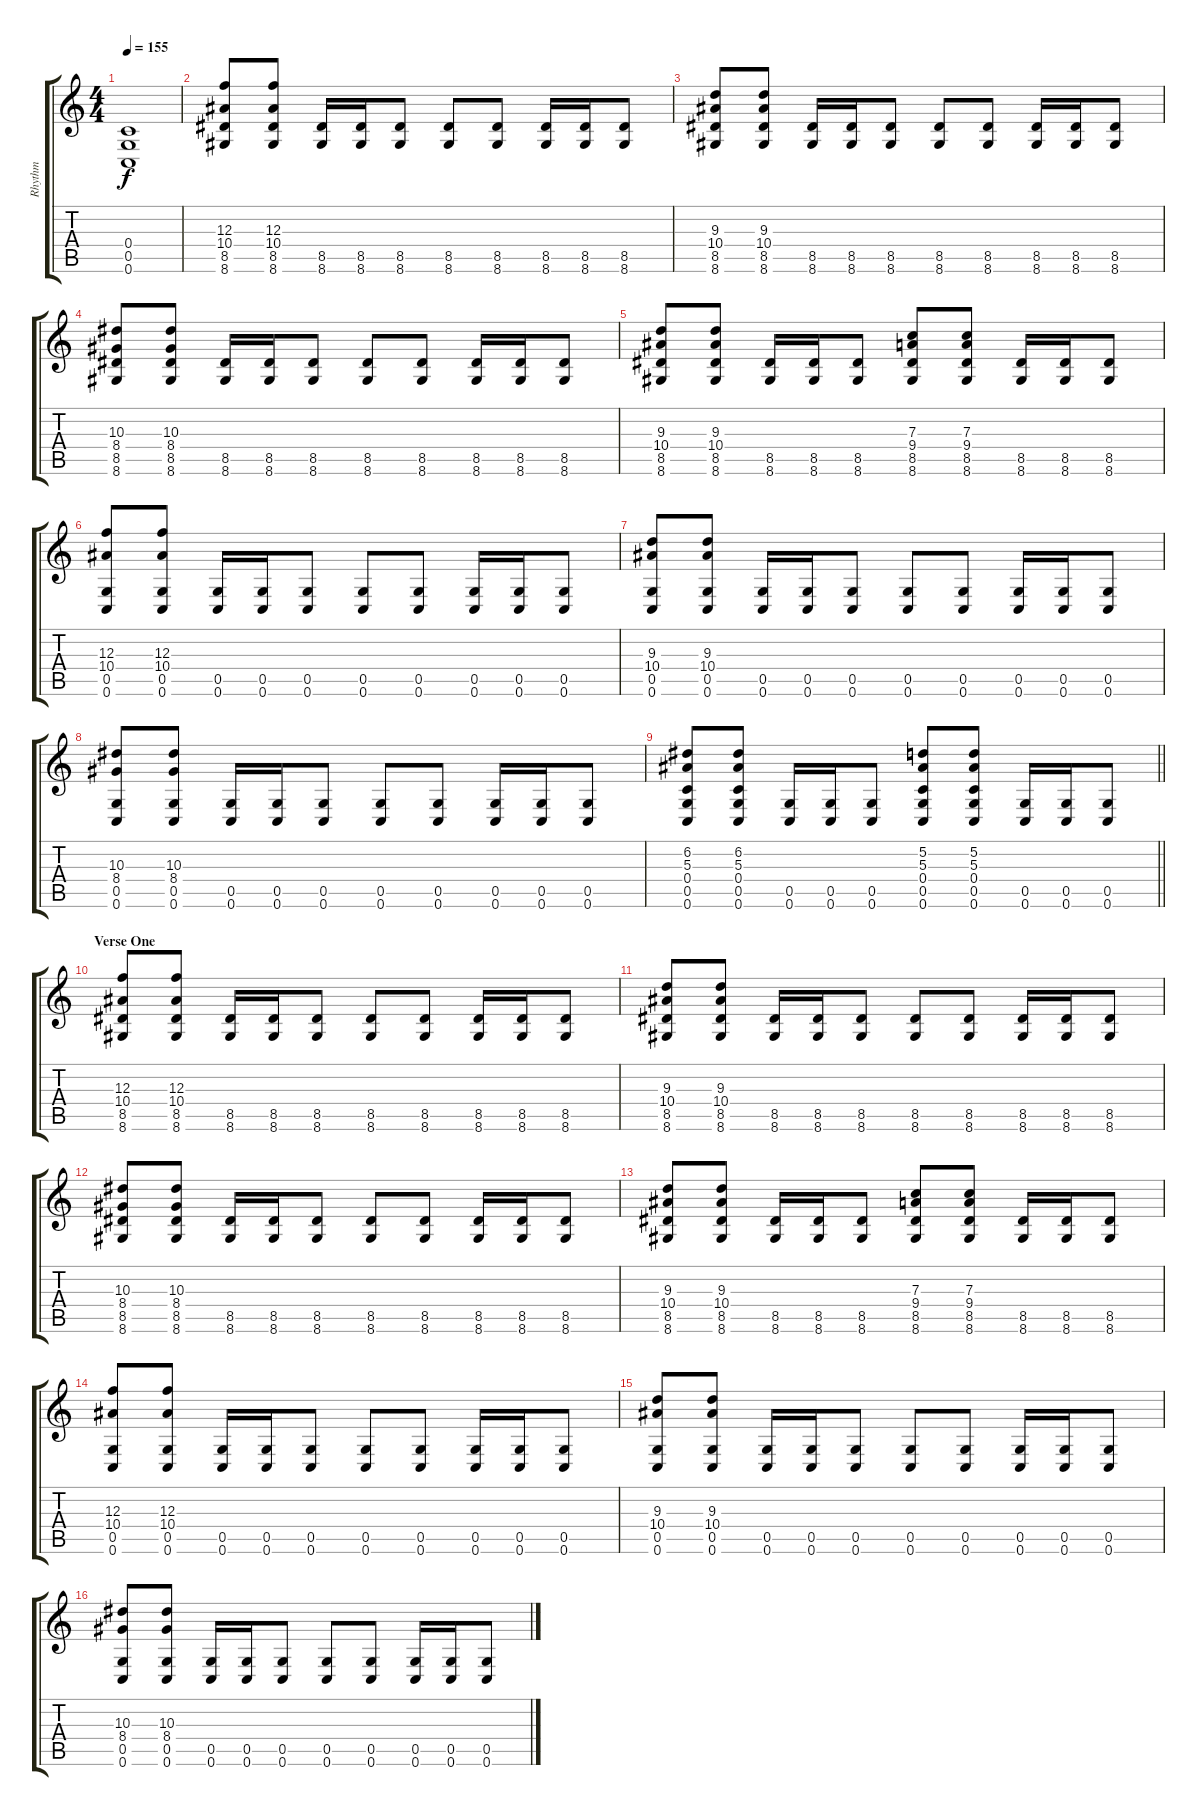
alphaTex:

\track ("Rhythm" "Rhythm") {instrument overdrivenguitar}
\staff {score tabs}
\tuning (D4 A3 F3 C3 G2 C2) {hide}
\ts (4 4)
\tempo 155
\clef g2
\ks c
(0.4{t} 0.5{t} 0.6{t}).1{dy f} |
(12.3 10.4 8.5 8.6).8 (12.3 10.4 8.5 8.6).8 (8.5 8.6).16 (8.5 8.6).16 (8.5 8.6).8 (8.5 8.6).8 (8.5 8.6).8 (8.5 8.6).16 (8.5 8.6).16 (8.5 8.6).8 |
(9.3 10.4 8.5 8.6).8 (9.3 10.4 8.5 8.6).8 (8.5 8.6).16 (8.5 8.6).16 (8.5 8.6).8 (8.5 8.6).8 (8.5 8.6).8 (8.5 8.6).16 (8.5 8.6).16 (8.5 8.6).8 |
(10.3 8.4 8.5 8.6).8 (10.3 8.4 8.5 8.6).8 (8.5 8.6).16 (8.5 8.6).16 (8.5 8.6).8 (8.5 8.6).8 (8.5 8.6).8 (8.5 8.6).16 (8.5 8.6).16 (8.5 8.6).8 |
(9.3 10.4 8.5 8.6).8 (9.3 10.4 8.5 8.6).8 (8.5 8.6).16 (8.5 8.6).16 (8.5 8.6).8 (7.3 9.4 8.5 8.6).8 (7.3 9.4 8.5 8.6).8 (8.5 8.6).16 (8.5 8.6).16 (8.5 8.6).8 |
(12.3 10.4 0.5 0.6).8 (12.3 10.4 0.5 0.6).8 (0.5 0.6).16 (0.5 0.6).16 (0.5 0.6).8 (0.5 0.6).8 (0.5 0.6).8 (0.5 0.6).16 (0.5 0.6).16 (0.5 0.6).8 |
(9.3 10.4 0.5 0.6).8 (9.3 10.4 0.5 0.6).8 (0.5 0.6).16 (0.5 0.6).16 (0.5 0.6).8 (0.5 0.6).8 (0.5 0.6).8 (0.5 0.6).16 (0.5 0.6).16 (0.5 0.6).8 |
(10.3 8.4 0.5 0.6).8 (10.3 8.4 0.5 0.6).8 (0.5 0.6).16 (0.5 0.6).16 (0.5 0.6).8 (0.5 0.6).8 (0.5 0.6).8 (0.5 0.6).16 (0.5 0.6).16 (0.5 0.6).8 |
\barLineRight lightlight
(6.2 5.3 0.4 0.5 0.6).8 (6.2 5.3 0.4 0.5 0.6).8 (0.5 0.6).16 (0.5 0.6).16 (0.5 0.6).8 (5.2 5.3 0.4 0.5 0.6).8 (5.2 5.3 0.4 0.5 0.6).8 (0.5 0.6).16 (0.5 0.6).16 (0.5 0.6).8 |
\section ("" "Verse One")
(12.3 10.4 8.5 8.6).8 (12.3 10.4 8.5 8.6).8 (8.5 8.6).16 (8.5 8.6).16 (8.5 8.6).8 (8.5 8.6).8 (8.5 8.6).8 (8.5 8.6).16 (8.5 8.6).16 (8.5 8.6).8 |
(9.3 10.4 8.5 8.6).8 (9.3 10.4 8.5 8.6).8 (8.5 8.6).16 (8.5 8.6).16 (8.5 8.6).8 (8.5 8.6).8 (8.5 8.6).8 (8.5 8.6).16 (8.5 8.6).16 (8.5 8.6).8 |
(10.3 8.4 8.5 8.6).8 (10.3 8.4 8.5 8.6).8 (8.5 8.6).16 (8.5 8.6).16 (8.5 8.6).8 (8.5 8.6).8 (8.5 8.6).8 (8.5 8.6).16 (8.5 8.6).16 (8.5 8.6).8 |
(9.3 10.4 8.5 8.6).8 (9.3 10.4 8.5 8.6).8 (8.5 8.6).16 (8.5 8.6).16 (8.5 8.6).8 (7.3 9.4 8.5 8.6).8 (7.3 9.4 8.5 8.6).8 (8.5 8.6).16 (8.5 8.6).16 (8.5 8.6).8 |
(12.3 10.4 0.5 0.6).8 (12.3 10.4 0.5 0.6).8 (0.5 0.6).16 (0.5 0.6).16 (0.5 0.6).8 (0.5 0.6).8 (0.5 0.6).8 (0.5 0.6).16 (0.5 0.6).16 (0.5 0.6).8 |
(9.3 10.4 0.5 0.6).8 (9.3 10.4 0.5 0.6).8 (0.5 0.6).16 (0.5 0.6).16 (0.5 0.6).8 (0.5 0.6).8 (0.5 0.6).8 (0.5 0.6).16 (0.5 0.6).16 (0.5 0.6).8 |
(10.3 8.4 0.5 0.6).8 (10.3 8.4 0.5 0.6).8 (0.5 0.6).16 (0.5 0.6).16 (0.5 0.6).8 (0.5 0.6).8 (0.5 0.6).8 (0.5 0.6).16 (0.5 0.6).16 (0.5 0.6).8
